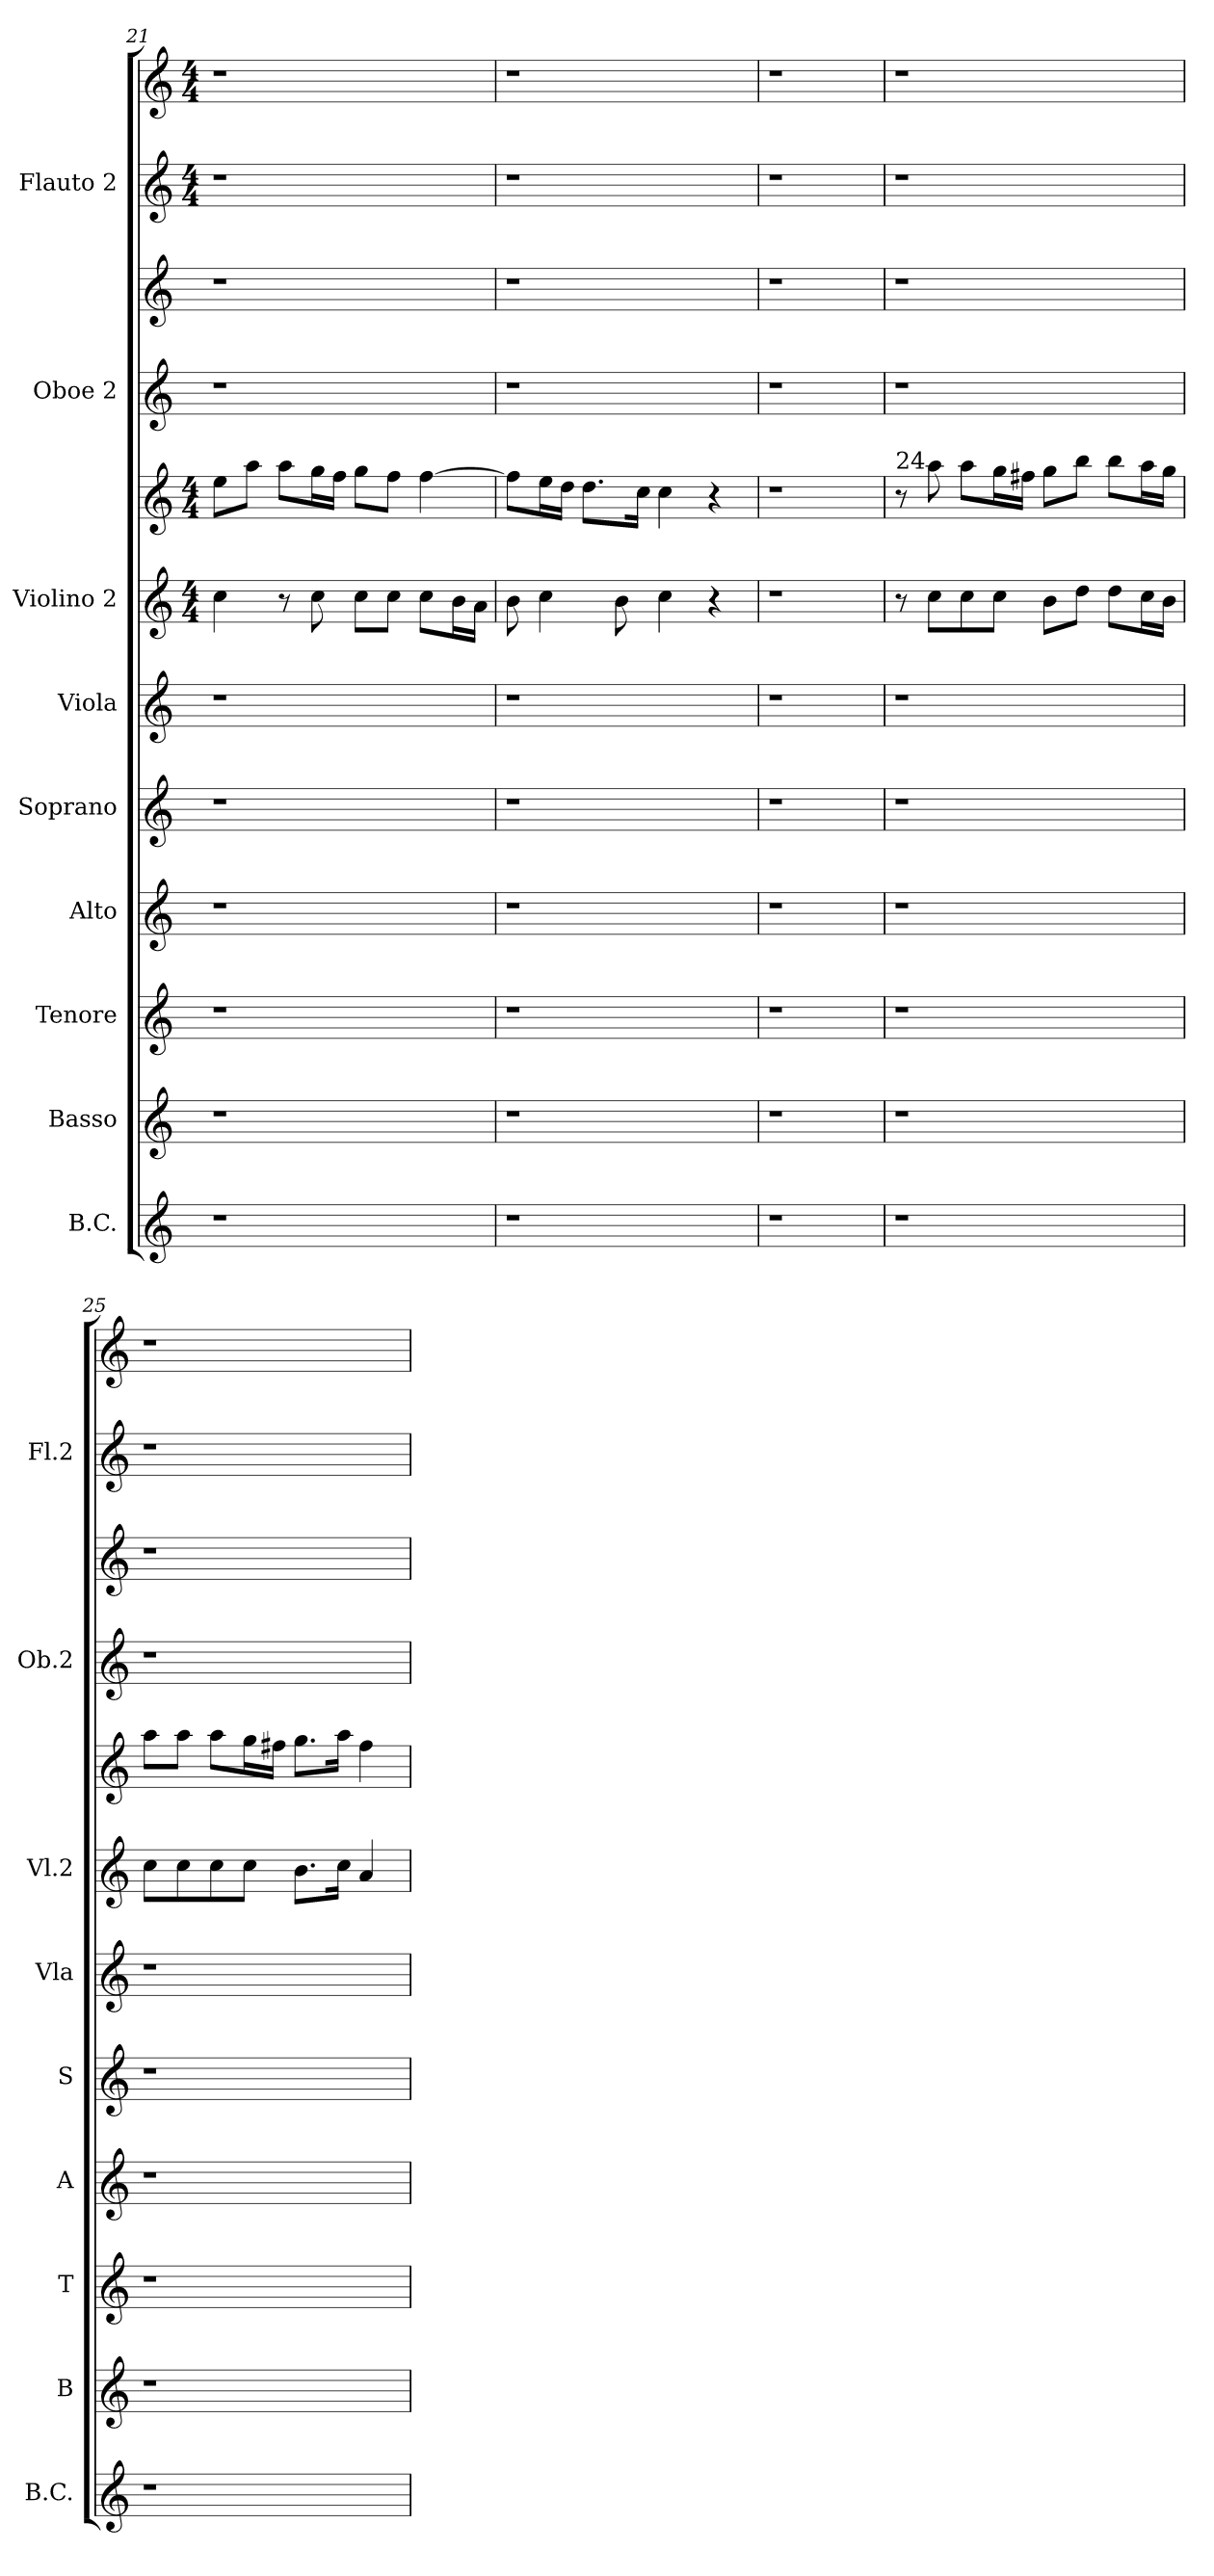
**kern	**kern	**kern	**kern	**kern	**kern	**kern	**kern	**kern	**kern	**kern	**kern
*part9	*part8	*part7	*part6	*part5	*part4	*part3	*part3	*part2	*part2	*part1	*part1
*staff12	*staff11	*staff10	*staff9	*staff8	*staff7	*staff6	*staff5	*staff4	*staff3	*staff2	*staff1
*I"B.C.	*I"Basso	*I"Tenore	*I"Alto	*I"Soprano	*I"Viola	*I"Violino 2	*	*I"Oboe 2	*	*I"Flauto 2	*
*I'B.C.	*I'B	*I'T	*I'A	*I'S	*I'Vla	*I'Vl.2	*	*I'Ob.2	*	*I'Fl.2	*
*clefG2	*clefG2	*clefG2	*clefG2	*clefG2	*clefG2	*clefG2	*clefG2	*clefG2	*clefG2	*clefG2	*clefG2
*k[]	*k[]	*k[]	*k[]	*k[]	*k[]	*k[]	*k[]	*k[]	*k[]	*k[]	*k[]
*	*	*	*	*	*	*M4/4	*M4/4	*	*	*M4/4	*M4/4
=21	=21	=21	=21	=21	=21	=21	=21	=21	=21	=21	=21
1r	1r	1r	1r	1r	1r	4cc\	8ee\L	1r	1r	1r	1r
.	.	.	.	.	.	.	8aa\J	.	.	.	.
.	.	.	.	.	.	8r	8aa\L	.	.	.	.
.	.	.	.	.	.	8cc\	16gg\L	.	.	.	.
.	.	.	.	.	.	.	16ff\JJ	.	.	.	.
.	.	.	.	.	.	8cc\L	8gg\L	.	.	.	.
.	.	.	.	.	.	8cc\J	8ff\J	.	.	.	.
.	.	.	.	.	.	8cc\L	[4ff\	.	.	.	.
.	.	.	.	.	.	16b\L	.	.	.	.	.
.	.	.	.	.	.	16a\JJ	.	.	.	.	.
!!LO:PB:g=z
=22	=22	=22	=22	=22	=22	=22	=22	=22	=22	=22	=22
1r	1r	1r	1r	1r	1r	8b\	8ff\L]	1r	1r	1r	1r
.	.	.	.	.	.	4cc\	16ee\L	.	.	.	.
.	.	.	.	.	.	.	16dd\JJ	.	.	.	.
.	.	.	.	.	.	.	8.dd\L	.	.	.	.
.	.	.	.	.	.	8b\	.	.	.	.	.
.	.	.	.	.	.	.	16cc\Jk	.	.	.	.
.	.	.	.	.	.	4cc\	4cc\	.	.	.	.
.	.	.	.	.	.	4r	4r	.	.	.	.
=23	=23	=23	=23	=23	=23	=23	=23	=23	=23	=23	=23
1r	1r	1r	1r	1r	1r	1r	1r	1r	1r	1r	1r
!!LO:PB:g=z
=24	=24	=24	=24	=24	=24	=24	=24	=24	=24	=24	=24
!	!	!	!	!	!	!	!LO:TX:a:t=24	!	!	!	!
1r	1r	1r	1r	1r	1r	8r	8r	1r	1r	1r	1r
.	.	.	.	.	.	8cc\L	8aa\	.	.	.	.
.	.	.	.	.	.	8cc\	8aa\L	.	.	.	.
.	.	.	.	.	.	8cc\J	16gg\L	.	.	.	.
.	.	.	.	.	.	.	16ff#X\JJ	.	.	.	.
.	.	.	.	.	.	8b\L	8gg\L	.	.	.	.
.	.	.	.	.	.	8dd\J	8bb\J	.	.	.	.
.	.	.	.	.	.	8dd\L	8bb\L	.	.	.	.
.	.	.	.	.	.	16cc\L	16aa\L	.	.	.	.
.	.	.	.	.	.	16b\JJ	16gg\JJ	.	.	.	.
=25	=25	=25	=25	=25	=25	=25	=25	=25	=25	=25	=25
1r	1r	1r	1r	1r	1r	8cc\L	8aa\L	1r	1r	1r	1r
.	.	.	.	.	.	8cc\	8aa\J	.	.	.	.
.	.	.	.	.	.	8cc\	8aa\L	.	.	.	.
.	.	.	.	.	.	8cc\J	16gg\L	.	.	.	.
.	.	.	.	.	.	.	16ff#X\JJ	.	.	.	.
.	.	.	.	.	.	8.b\L	8.gg\L	.	.	.	.
.	.	.	.	.	.	16cc\Jk	16aa\Jk	.	.	.	.
.	.	.	.	.	.	4a/	4ff#\	.	.	.	.
=	=	=	=	=	=	=	=	=	=	=	=
*-	*-	*-	*-	*-	*-	*-	*-	*-	*-	*-	*-
